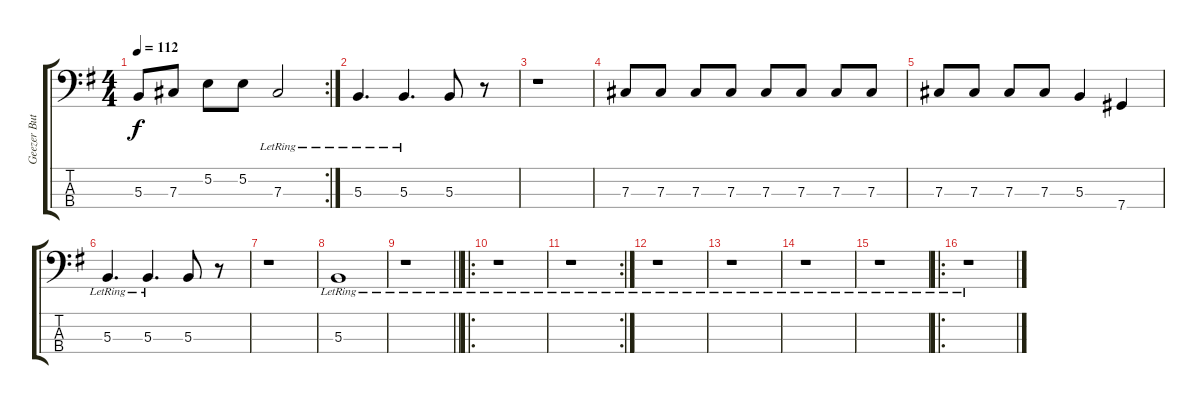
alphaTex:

\track ("Geezer Butler" "Geezer But") {instrument electricbassfinger}
\staff {score tabs}
\tuning (E2 B1 Gb1 Db1) {hide}
\rc 2
\ts (4 4)
\tempo 112
\clef f4
\ks g
5.3.8{dy f} 7.3.8 5.2.8 5.2.8 7.3{lr}.2 |
5.3{lr}.4{d} 5.3{lr}.4{d} 5.3.8 r.8 |
r.1 |
7.3.8 7.3.8 7.3.8 7.3.8 7.3.8 7.3.8 7.3.8 7.3.8 |
7.3.8 7.3.8 7.3.8 7.3.8 5.3.4 7.4.4 |
5.3{lr}.4{d} 5.3{lr}.4{d} 5.3.8 r.8 |
r.1 |
5.3{lr}.1 |
\barLineRight lightlight
r.1 |
\ro
r.1 |
\rc 2
r.1 |
r.1 |
r.1 |
r.1 |
r.1 |
\ro
r.1
